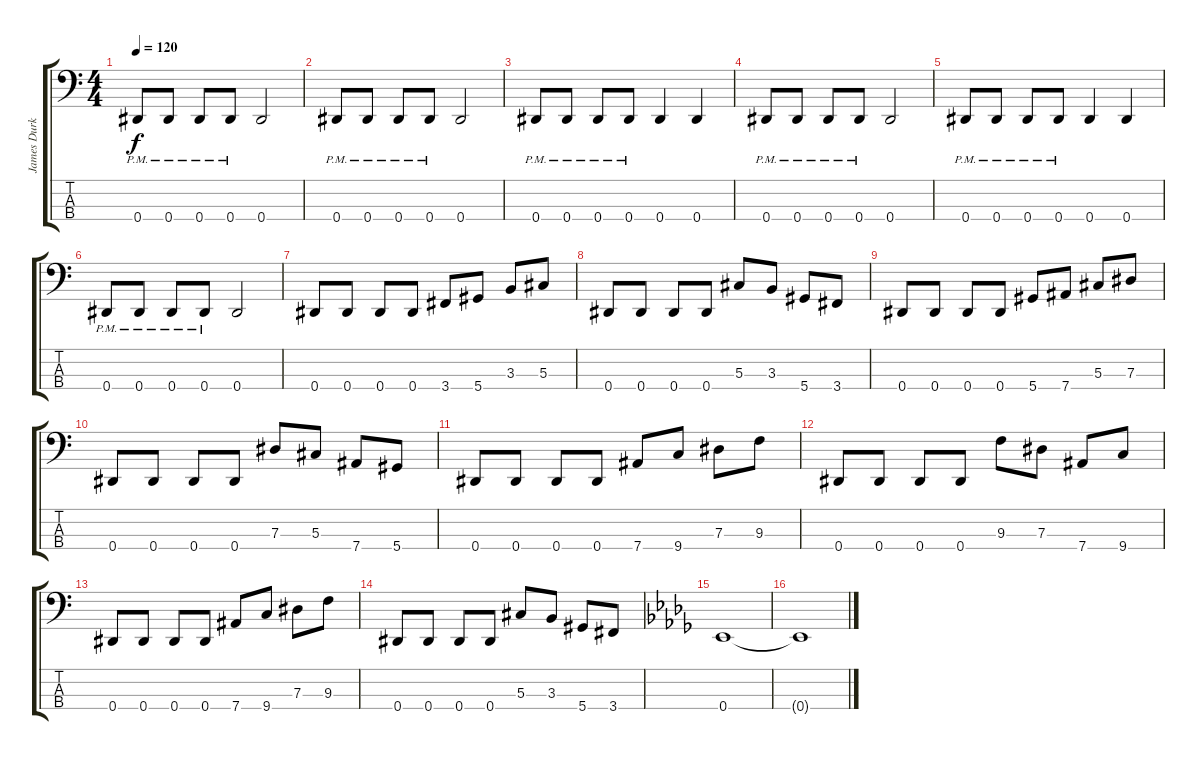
\track ("James Durkin (Bass)" "James Durk") {instrument electricguitarmuted}
\staff {score tabs}
\tuning (Gb2 Db2 Ab1 Eb1) {hide}
\ts (4 4)
\tempo 120
\clef f4
\ks c
0.4{pm}.8{dy f instrument electricguitarmuted} 0.4{pm}.8 0.4{pm}.8 0.4{pm}.8 0.4.2 |
0.4{pm}.8 0.4{pm}.8 0.4{pm}.8 0.4{pm}.8 0.4.2 |
0.4{pm}.8 0.4{pm}.8 0.4{pm}.8 0.4{pm}.8 0.4.4 0.4.4 |
0.4{pm}.8 0.4{pm}.8 0.4{pm}.8 0.4{pm}.8 0.4.2 |
0.4{pm}.8 0.4{pm}.8 0.4{pm}.8 0.4{pm}.8 0.4.4 0.4.4 |
0.4{pm}.8 0.4{pm}.8 0.4{pm}.8 0.4{pm}.8 0.4.2 |
0.4.8 0.4.8 0.4.8 0.4.8 3.4.8 5.4.8 3.3.8 5.3.8 |
0.4.8 0.4.8 0.4.8 0.4.8 5.3.8 3.3.8 5.4.8 3.4.8 |
0.4.8 0.4.8 0.4.8 0.4.8 5.4.8 7.4.8 5.3.8 7.3.8 |
0.4.8 0.4.8 0.4.8 0.4.8 7.3.8 5.3.8 7.4.8 5.4.8 |
0.4.8 0.4.8 0.4.8 0.4.8 7.4.8 9.4.8 7.3.8 9.3.8 |
0.4.8 0.4.8 0.4.8 0.4.8 9.3.8 7.3.8 7.4.8 9.4.8 |
0.4.8 0.4.8 0.4.8 0.4.8 7.4.8 9.4.8 7.3.8 9.3.8 |
0.4.8 0.4.8 0.4.8 0.4.8 5.3.8 3.3.8 5.4.8 3.4.8 |
\ks bbminor
0.4.1 |
0.4{t}.1
